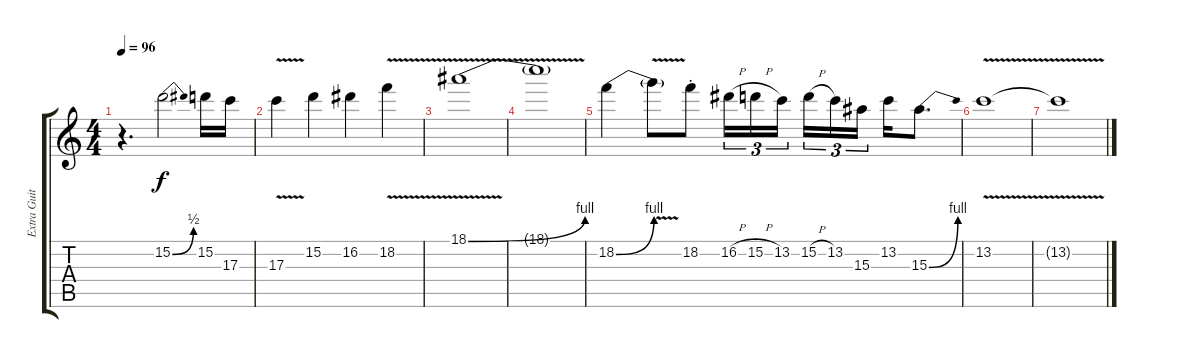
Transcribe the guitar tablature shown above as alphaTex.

\track ("Extra Guitar " "Extra Guit") {instrument distortionguitar}
\staff {score tabs}
\tuning (E4 B3 G3 D3 A2 E2) {hide}
\ts (4 4)
\tempo 96
\clef g2
\ks c
r.4{d dy f} 15.2{be (bend 0 0 60 2)}.2 15.2.16 17.3.16 |
17.3{v}.4 15.2.4 16.2.4 18.2{v}.4 |
18.1{be (bend 0 0 60 4) v}.1 |
18.1{t}.1 |
18.2{be (bend 0 0 60 4)}.4 18.2{v t}.8 18.2{st}.8 16.2{h}.16{tu (3 2)} 15.2{h}.16{tu (3 2)} 13.2.16{tu (3 2) beam splitsecondary} 15.2{h}.16{tu (3 2)} 13.2.16{tu (3 2)} 15.3.16{tu (3 2)} 13.2.16 15.3{be (bend 0 0 60 4)}.8{d} |
13.2{v}.1 |
13.2{t}.1
